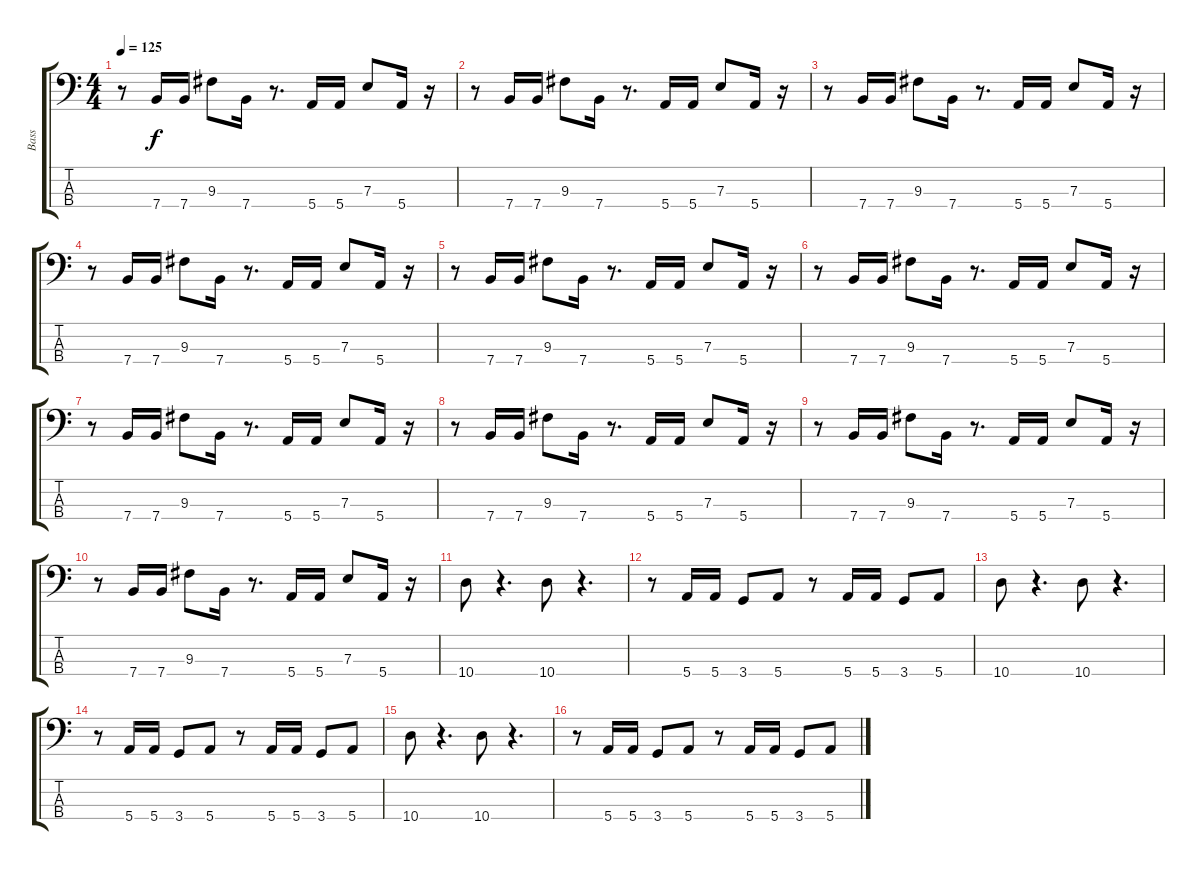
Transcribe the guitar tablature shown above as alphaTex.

\track ("Bass" "Bass") {instrument electricbassfinger}
\staff {score tabs}
\tuning (G2 D2 A1 E1) {hide}
\ts (4 4)
\tempo 125
\clef f4
\ks c
r.8{dy f} 7.4.16 7.4.16 9.3.8 7.4.16 r.8{d} 5.4.16 5.4.16 7.3.8 5.4.16 r.16 |
r.8 7.4.16 7.4.16 9.3.8 7.4.16 r.8{d} 5.4.16 5.4.16 7.3.8 5.4.16 r.16 |
r.8 7.4.16 7.4.16 9.3.8 7.4.16 r.8{d} 5.4.16 5.4.16 7.3.8 5.4.16 r.16 |
r.8 7.4.16 7.4.16 9.3.8 7.4.16 r.8{d} 5.4.16 5.4.16 7.3.8 5.4.16 r.16 |
r.8 7.4.16 7.4.16 9.3.8 7.4.16 r.8{d} 5.4.16 5.4.16 7.3.8 5.4.16 r.16 |
r.8 7.4.16 7.4.16 9.3.8 7.4.16 r.8{d} 5.4.16 5.4.16 7.3.8 5.4.16 r.16 |
r.8 7.4.16 7.4.16 9.3.8 7.4.16 r.8{d} 5.4.16 5.4.16 7.3.8 5.4.16 r.16 |
r.8 7.4.16 7.4.16 9.3.8 7.4.16 r.8{d} 5.4.16 5.4.16 7.3.8 5.4.16 r.16 |
r.8 7.4.16 7.4.16 9.3.8 7.4.16 r.8{d} 5.4.16 5.4.16 7.3.8 5.4.16 r.16 |
r.8 7.4.16 7.4.16 9.3.8 7.4.16 r.8{d} 5.4.16 5.4.16 7.3.8 5.4.16 r.16 |
10.4.8 r.4{d} 10.4.8 r.4{d} |
r.8 5.4.16 5.4.16 3.4.8 5.4.8 r.8 5.4.16 5.4.16 3.4.8 5.4.8 |
10.4.8 r.4{d} 10.4.8 r.4{d} |
r.8 5.4.16 5.4.16 3.4.8 5.4.8 r.8 5.4.16 5.4.16 3.4.8 5.4.8 |
10.4.8 r.4{d} 10.4.8 r.4{d} |
r.8 5.4.16 5.4.16 3.4.8 5.4.8 r.8 5.4.16 5.4.16 3.4.8 5.4.8
